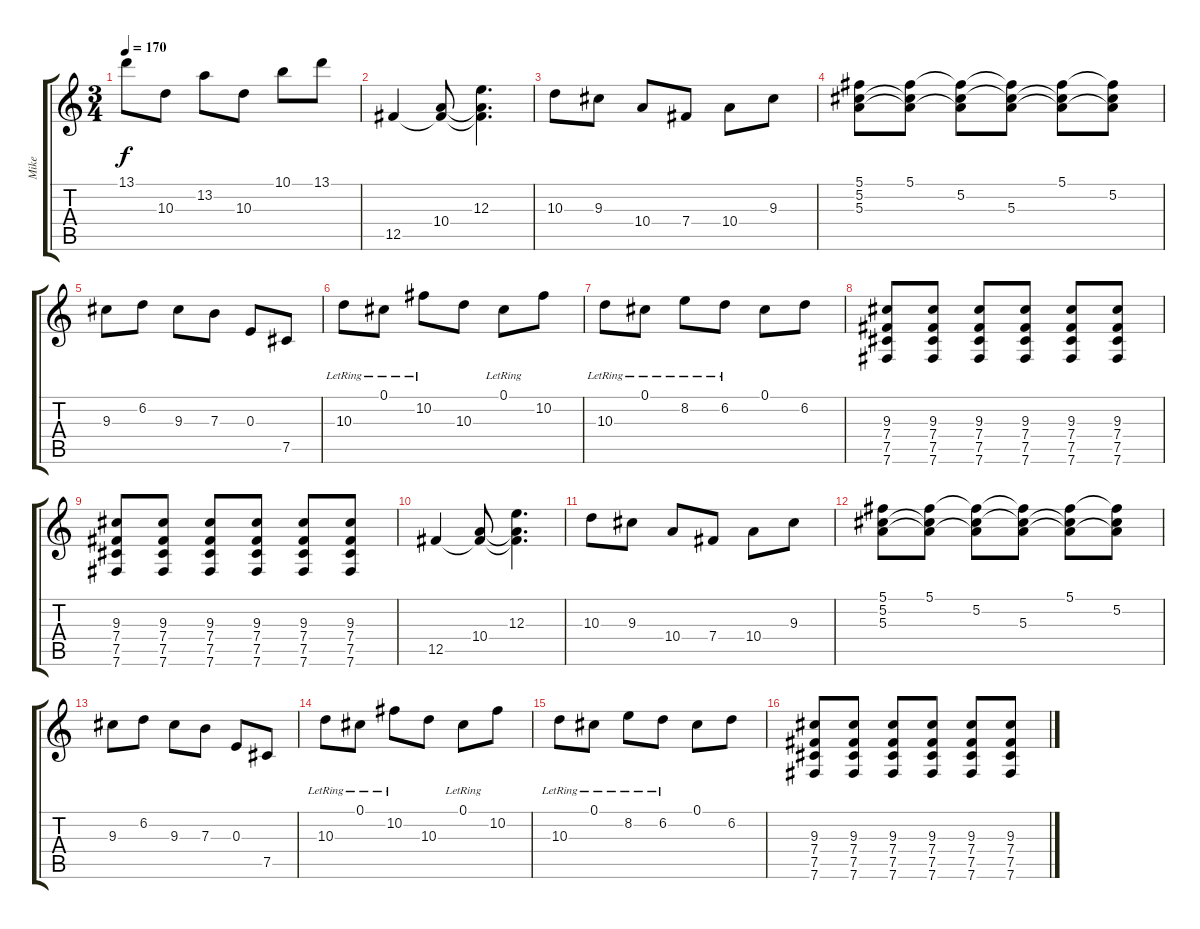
\track ("Mike" "Mike") {instrument distortionguitar}
\staff {score tabs}
\tuning (Db4 Ab3 E3 B2 Gb2 B1) {hide}
\ts (3 4)
\tempo 170
\clef g2
\ks c
13.1.8{dy f} 10.3.8 13.2.8 10.3.8 10.1.8 13.1.8 |
12.5.4 (10.4 12.5{t}).8 (12.3 10.4{t} 12.5{t}).4{d} |
10.3.8 9.3.8 10.4.8 7.4.8 10.4.8 9.3.8 |
(5.1 5.2 5.3).8 (5.1 5.2{t} 5.3{t}).8 (5.1{t} 5.2 5.3{t}).8 (5.1{t} 5.2{t} 5.3).8 (5.1 5.2{t} 5.3{t}).8 (5.1{t} 5.2 5.3{t}).8 |
9.3.8 6.2.8 9.3.8 7.3.8 0.3.8 7.5.8 |
10.3{lr}.8 0.1{lr}.8 10.2{lr}.8 10.3.8 0.1{lr}.8 10.2.8 |
10.3{lr}.8 0.1{lr}.8 8.2{lr}.8 6.2{lr}.8 0.1.8 6.2.8 |
(9.3 7.4 7.5 7.6).8 (9.3 7.4 7.5 7.6).8 (9.3 7.4 7.5 7.6).8 (9.3 7.4 7.5 7.6).8 (9.3 7.4 7.5 7.6).8 (9.3 7.4 7.5 7.6).8 |
(9.3 7.4 7.5 7.6).8 (9.3 7.4 7.5 7.6).8 (9.3 7.4 7.5 7.6).8 (9.3 7.4 7.5 7.6).8 (9.3 7.4 7.5 7.6).8 (9.3 7.4 7.5 7.6).8 |
12.5.4 (10.4 12.5{t}).8 (12.3 10.4{t} 12.5{t}).4{d} |
10.3.8 9.3.8 10.4.8 7.4.8 10.4.8 9.3.8 |
(5.1 5.2 5.3).8 (5.1 5.2{t} 5.3{t}).8 (5.1{t} 5.2 5.3{t}).8 (5.1{t} 5.2{t} 5.3).8 (5.1 5.2{t} 5.3{t}).8 (5.1{t} 5.2 5.3{t}).8 |
9.3.8 6.2.8 9.3.8 7.3.8 0.3.8 7.5.8 |
10.3{lr}.8 0.1{lr}.8 10.2{lr}.8 10.3.8 0.1{lr}.8 10.2.8 |
10.3{lr}.8 0.1{lr}.8 8.2{lr}.8 6.2{lr}.8 0.1.8 6.2.8 |
(9.3 7.4 7.5 7.6).8 (9.3 7.4 7.5 7.6).8 (9.3 7.4 7.5 7.6).8 (9.3 7.4 7.5 7.6).8 (9.3 7.4 7.5 7.6).8 (9.3 7.4 7.5 7.6).8
